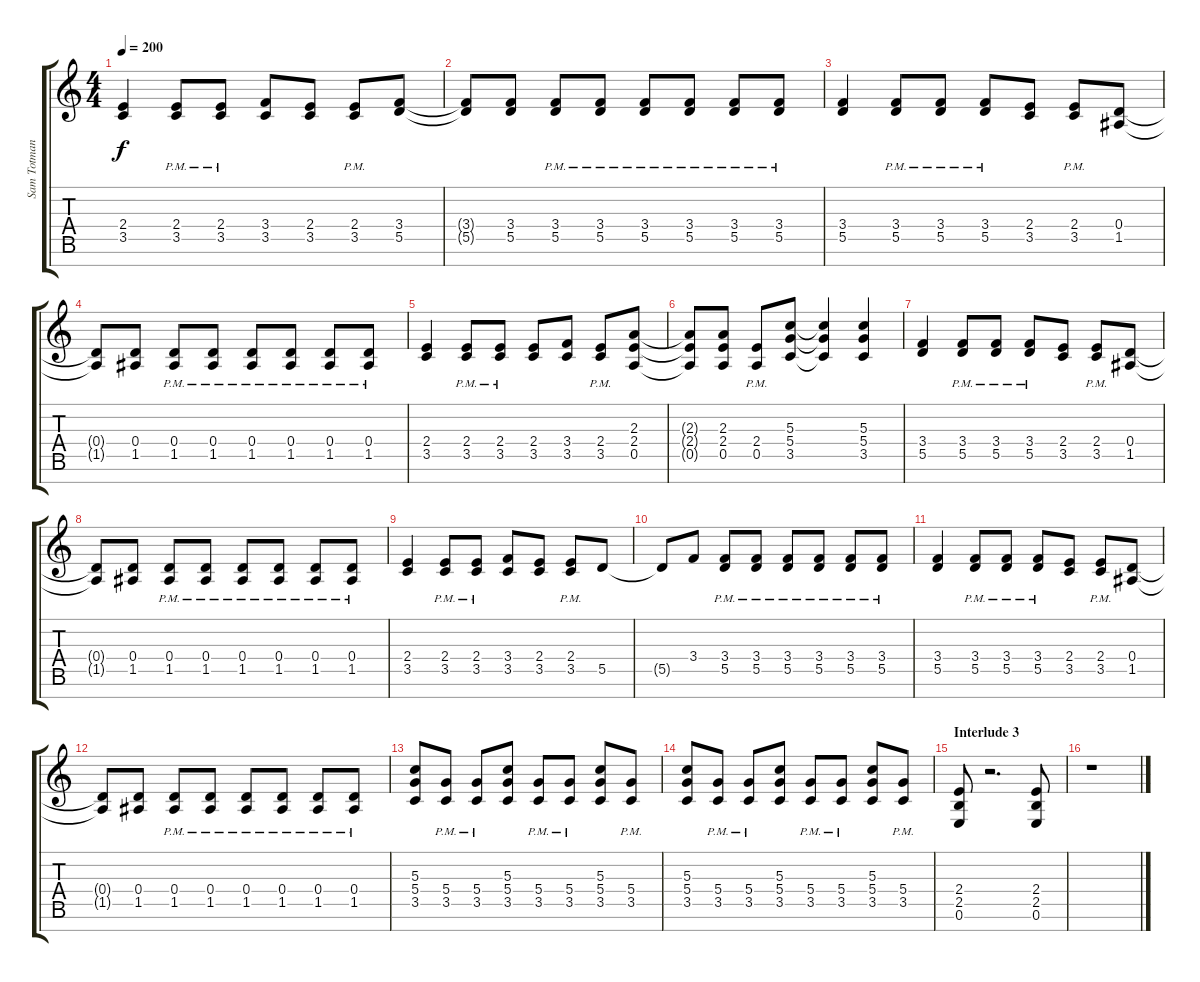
\track ("Sam Totman | Rhythm" "Sam Totman") {instrument overdrivenguitar}
\staff {score tabs}
\tuning (E4 B3 G3 D3 A2 E2 B1) {hide}
\ts (4 4)
\tempo 200
\clef g2
\ks c
(2.4 3.5).4{dy f} (2.4{pm} 3.5{pm}).8 (2.4{pm} 3.5{pm}).8 (3.4 3.5).8 (2.4 3.5).8 (2.4{pm} 3.5{pm}).8 (3.4 5.5).8 |
(3.4{t} 5.5{t}).8 (3.4 5.5).8 (3.4{pm} 5.5{pm}).8 (3.4{pm} 5.5{pm}).8 (3.4{pm} 5.5{pm}).8 (3.4{pm} 5.5{pm}).8 (3.4{pm} 5.5{pm}).8 (3.4{pm} 5.5{pm}).8 |
(3.4 5.5).4 (3.4{pm} 5.5{pm}).8 (3.4{pm} 5.5{pm}).8 (3.4{pm} 5.5{pm}).8 (2.4 3.5).8 (2.4{pm} 3.5{pm}).8 (0.4 1.5).8 |
(0.4{t} 1.5{t}).8 (0.4 1.5).8 (0.4{pm} 1.5{pm}).8 (0.4{pm} 1.5{pm}).8 (0.4{pm} 1.5{pm}).8 (0.4{pm} 1.5{pm}).8 (0.4{pm} 1.5{pm}).8 (0.4{pm} 1.5{pm}).8 |
(2.4 3.5).4 (2.4{pm} 3.5{pm}).8 (2.4{pm} 3.5{pm}).8 (2.4 3.5).8 (3.4 3.5).8 (2.4{pm} 3.5{pm}).8 (2.3 2.4 0.5).8 |
(2.3{t} 2.4{t} 0.5{t}).8 (2.3 2.4 0.5).8 (2.4{pm} 0.5{pm}).8 (5.3 5.4 3.5).8 (5.3{t} 5.4{t} 3.5{t}).4 (5.3 5.4 3.5).4 |
(3.4 5.5).4 (3.4{pm} 5.5{pm}).8 (3.4{pm} 5.5{pm}).8 (3.4{pm} 5.5{pm}).8 (2.4 3.5).8 (2.4{pm} 3.5{pm}).8 (0.4 1.5).8 |
(0.4{t} 1.5{t}).8 (0.4 1.5).8 (0.4{pm} 1.5{pm}).8 (0.4{pm} 1.5{pm}).8 (0.4{pm} 1.5{pm}).8 (0.4{pm} 1.5{pm}).8 (0.4{pm} 1.5{pm}).8 (0.4{pm} 1.5{pm}).8 |
(2.4 3.5).4 (2.4{pm} 3.5{pm}).8 (2.4{pm} 3.5{pm}).8 (3.4 3.5).8 (2.4 3.5).8 (2.4{pm} 3.5{pm}).8 5.5.8 |
5.5{t}.8 3.4.8 (3.4{pm} 5.5{pm}).8 (3.4{pm} 5.5{pm}).8 (3.4{pm} 5.5{pm}).8 (3.4{pm} 5.5{pm}).8 (3.4{pm} 5.5{pm}).8 (3.4{pm} 5.5{pm}).8 |
(3.4 5.5).4 (3.4{pm} 5.5{pm}).8 (3.4{pm} 5.5{pm}).8 (3.4{pm} 5.5{pm}).8 (2.4 3.5).8 (2.4{pm} 3.5{pm}).8 (0.4 1.5).8 |
(0.4{t} 1.5{t}).8 (0.4 1.5).8 (0.4{pm} 1.5{pm}).8 (0.4{pm} 1.5{pm}).8 (0.4{pm} 1.5{pm}).8 (0.4{pm} 1.5{pm}).8 (0.4{pm} 1.5{pm}).8 (0.4{pm} 1.5{pm}).8 |
(5.3 5.4 3.5).8 (5.4{pm} 3.5{pm}).8 (5.4{pm} 3.5{pm}).8 (5.3 5.4 3.5).8 (5.4{pm} 3.5{pm}).8 (5.4{pm} 3.5{pm}).8 (5.3 5.4 3.5).8 (5.4{pm} 3.5{pm}).8 |
(5.3 5.4 3.5).8 (5.4{pm} 3.5{pm}).8 (5.4{pm} 3.5{pm}).8 (5.3 5.4 3.5).8 (5.4{pm} 3.5{pm}).8 (5.4{pm} 3.5{pm}).8 (5.3 5.4 3.5).8 (5.4{pm} 3.5{pm}).8 |
\section ("" "Interlude 3")
(2.4 2.5 0.6).8 r.2{d} (2.4 2.5 0.6).8 |
r.1
